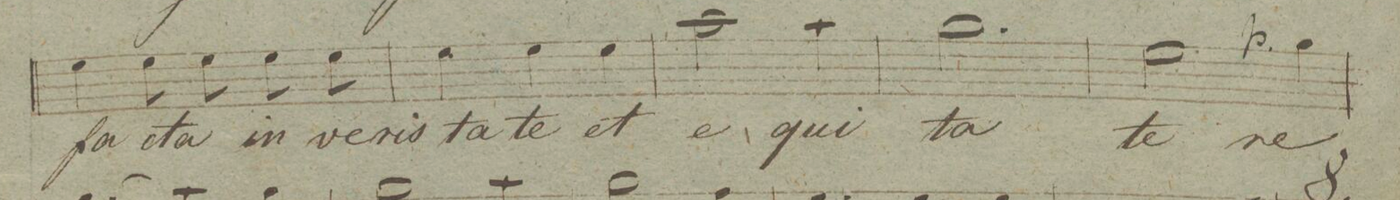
**kern	**text	**dynam
*I"Alto.	*	*
*clefC3	*	*
*k[f#]	*	*
*M3/4	*	*
4f#\	fa-	.
8f#\	-cta	.
8f#\	in	.
8f#\	ve-	.
8f#\	-ris-	.
=68	=68	=68
4f#\	-ta-	.
4f#\	-te	.
4f#\	et	.
=69	=69	=69
2b\	e-	.
4b\	-qui-	.
=70	=70	=70
2.a\	-ta-	.
=71	=71	=71
2f#\	-te	.
.	.	p
4a\	re-	.
=72	=72	=72
*-	*-	*-
